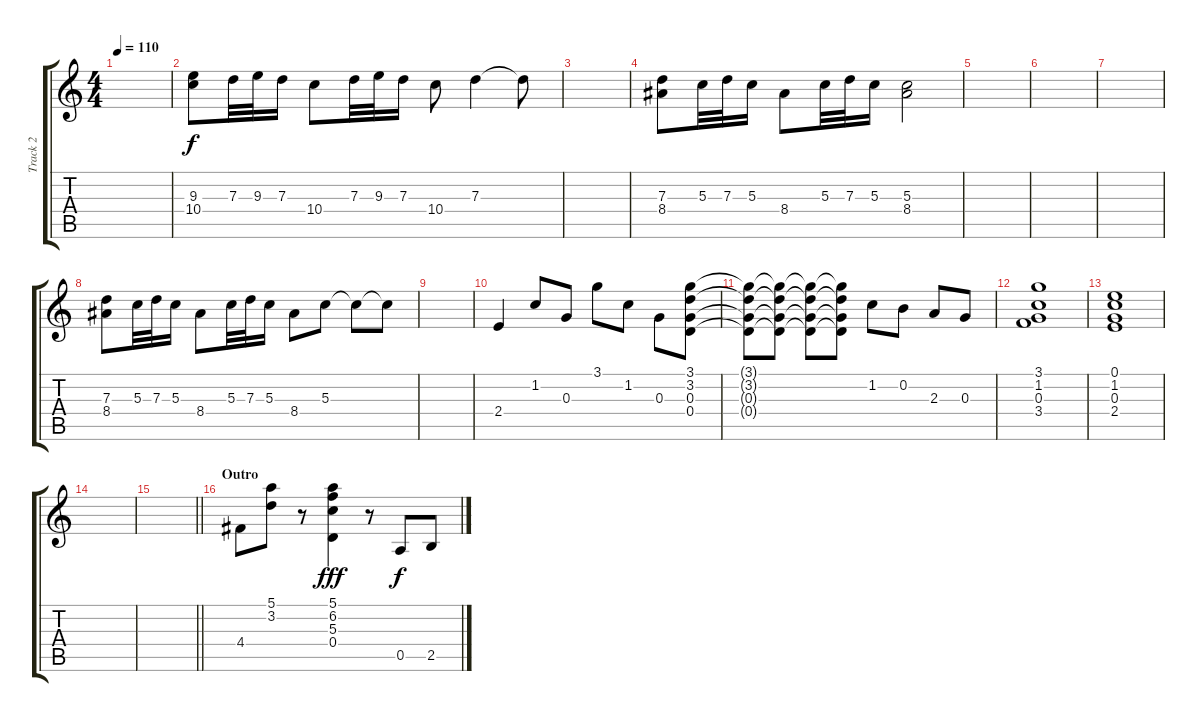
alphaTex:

\track ("Track 2" "Track 2") {instrument electricguitarjazz}
\staff {score tabs}
\tuning (E4 B3 G3 D3 A2 E2) {hide}
\ts (4 4)
\tempo 110
\clef g2
\ks aminor
|
(9.3 10.4).8 7.3.32 9.3.32 7.3.16 10.4.8 7.3.32 9.3.32 7.3.16 10.4.8 7.3.4 7.3{t}.8 |
|
(7.3 8.4).8 5.3.32 7.3.32 5.3.16 8.4.8 5.3.32 7.3.32 5.3.16 (5.3 8.4).2 |
|
|
|
(7.3 8.4).8 5.3.32 7.3.32 5.3.16 8.4.8 5.3.32 7.3.32 5.3.16 8.4.8 5.3.8 5.3{t}.8 5.3{t}.8 |
|
2.4.4 1.2.8 0.3.8 3.1.8 1.2.8 0.3.8 (3.1 3.2 0.3 0.4).8 |
(3.1{t} 3.2{t} 0.3{t} 0.4{t}).8 (3.1{t} 3.2{t} 0.3{t} 0.4{t}).8 (3.1{t} 3.2{t} 0.3{t} 0.4{t}).8 (3.1{t} 3.2{t} 0.3{t} 0.4{t}).8 1.2.8 0.2.8 2.3.8 0.3.8 |
(3.1 1.2 0.3 3.4).1 |
(0.1 1.2 0.3 2.4).1 |
|
\barLineRight lightlight
|
\section ("" "Outro")
4.4.8 (5.1 3.2).8 r.8 (5.1 6.2 5.3 0.4).4{dy fff} r.8 0.5.8{dy f} 2.5.8
